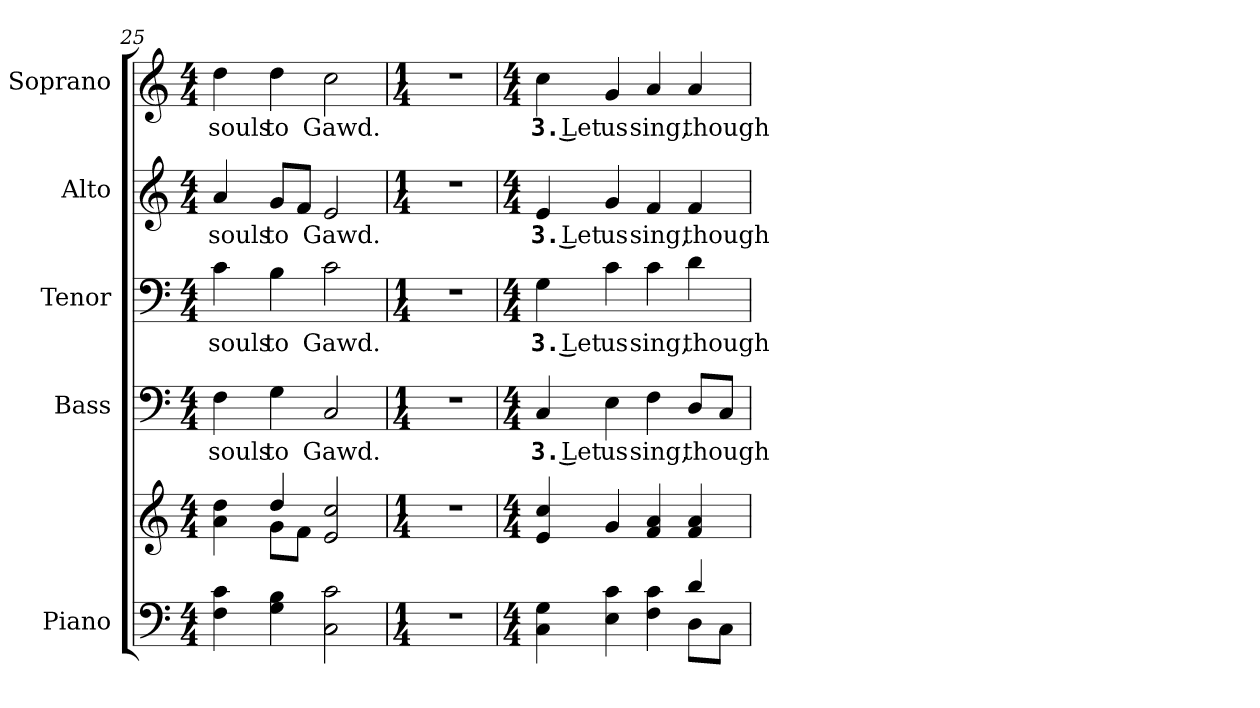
**kern	**kern	**kern	**text	**kern	**text	**kern	**text	**kern	**text
*part5	*part5	*part4	*part4	*part3	*part3	*part2	*part2	*part1	*part1
*staff6	*staff5	*staff4	*staff4	*staff3	*staff3	*staff2	*staff2	*staff1	*staff1
*I"Piano	*	*I"Bass	*	*I"Tenor	*	*I"Alto	*	*I"Soprano	*
*I'Pno.	*	*I'B.	*	*I'T.	*	*I'A.	*	*I'S.	*
!!LO:PB:g=z
*clefF4	*clefG2	*clefF4	*	*clefF4	*	*clefG2	*	*clefG2	*
*k[]	*k[]	*k[]	*	*k[]	*	*k[]	*	*k[]	*
*C:	*C:	*C:	*	*C:	*	*C:	*	*C:	*
*M4/4	*M4/4	*M4/4	*	*M4/4	*	*M4/4	*	*M4/4	*
=25	=25	=25	=25	=25	=25	=25	=25	=25	=25
*	*^	*	*	*	*	*	*	*	*
!	!	!	!	!LO:LY:b:color=#000000	!	!	!	!	!	!
!	!	!	!	!	!	!LO:LY:b:color=#000000	!	!	!	!
!	!	!	!	!	!	!	!	!LO:LY:b:color=#000000	!	!
!	!	!	!	!	!	!	!	!	!	!LO:LY:b:color=#000000
4Fi\ 4ci	4ai\ 4ddi	4ryy	4Fi\	souls	4ci\	souls	4ai/	souls	4ddi\	souls
!	!	!	!	!LO:LY:b:color=#000000	!	!	!	!	!	!
!	!	!	!	!	!	!LO:LY:b:color=#000000	!	!	!	!
!	!	!	!	!	!	!	!	!LO:LY:b:color=#000000	!	!
!	!	!	!	!	!	!	!	!	!	!LO:LY:b:color=#000000
4Gi\ 4Bi	4ddi/	8gi\L	4Gi\	to	4Bi\	to	8gi/L	to	4ddi\	to
.	.	8fi\J	.	.	.	.	8fi/J	.	.	.
!	!	!	!	!LO:LY:b:color=#000000	!	!	!	!	!	!
!	!	!	!	!	!	!LO:LY:b:color=#000000	!	!	!	!
!	!	!	!	!	!	!	!	!LO:LY:b:color=#000000	!	!
!	!	!	!	!	!	!	!	!	!	!LO:LY:b:color=#000000
2Ci\ 2ci	2ei/ 2cci	2ryy	2Ci/	Gawd.	2ci\	Gawd.	2ei/	Gawd.	2cci\	Gawd.
*	*v	*v	*	*	*	*	*	*	*	*
=26	=26	=26	=26	=26	=26	=26	=26	=26	=26
*M1/4	*M1/4	*M1/4	*	*M1/4	*	*M1/4	*	*M1/4	*
*	*^	*	*	*	*	*	*	*	*
!LO:N:vis=1	!LO:N:vis=1	!	!LO:N:vis=1	!	!LO:N:vis=1	!	!LO:N:vis=1	!	!LO:N:vis=1	!
*	*v	*v	*	*	*	*	*	*	*	*
4r	4r	4r	.	4r	.	4r	.	4r	.
!!LO:PB:g=z
=27	=27	=27	=27	=27	=27	=27	=27	=27	=27
*M4/4	*M4/4	*M4/4	*	*M4/4	*	*M4/4	*	*M4/4	*
*^	*	*	*	*	*	*	*	*	*
!	!	!	!	!LO:LY:b:color=#000000	!	!	!	!	!	!
!	!	!	!	!	!	!LO:LY:b:color=#000000	!	!	!	!
!	!	!	!	!	!	!	!	!LO:LY:b:color=#000000	!	!
!	!	!	!	!	!	!	!	!	!	!LO:LY:b:color=#000000
4Ci\ 4Gi	2ryy	4ei/ 4cci	4Ci/	3. Let	4Gi\	3. Let	4ei/	3. Let	4cci\	3. Let
!	!	!	!	!LO:LY:b:color=#000000	!	!	!	!	!	!
!	!	!	!	!	!	!LO:LY:b:color=#000000	!	!	!	!
!	!	!	!	!	!	!	!	!LO:LY:b:color=#000000	!	!
!	!	!	!	!	!	!	!	!	!	!LO:LY:b:color=#000000
4Ei\ 4ci	.	4gi/	4Ei\	us	4ci\	us	4gi/	us	4gi/	us
!	!	!	!	!LO:LY:b:color=#000000	!	!	!	!	!	!
!	!	!	!	!	!	!LO:LY:b:color=#000000	!	!	!	!
!	!	!	!	!	!	!	!	!LO:LY:b:color=#000000	!	!
!	!	!	!	!	!	!	!	!	!	!LO:LY:b:color=#000000
4Fi\ 4ci	4ryy	4fi/ 4ai	4Fi\	sing,	4ci\	sing,	4fi/	sing,	4ai/	sing,
!	!	!	!	!LO:LY:b:color=#000000	!	!	!	!	!	!
!	!	!	!	!	!	!LO:LY:b:color=#000000	!	!	!	!
!	!	!	!	!	!	!	!	!LO:LY:b:color=#000000	!	!
!	!	!	!	!	!	!	!	!	!	!LO:LY:b:color=#000000
4di/	8Di\L	4fi/ 4ai	8Di/L	though	4di\	though	4fi/	though	4ai/	though
.	8Ci\J	.	8Ci/J	.	.	.	.	.	.	.
*v	*v	*	*	*	*	*	*	*	*	*
=	=	=	=	=	=	=	=	=	=
*-	*-	*-	*-	*-	*-	*-	*-	*-	*-
